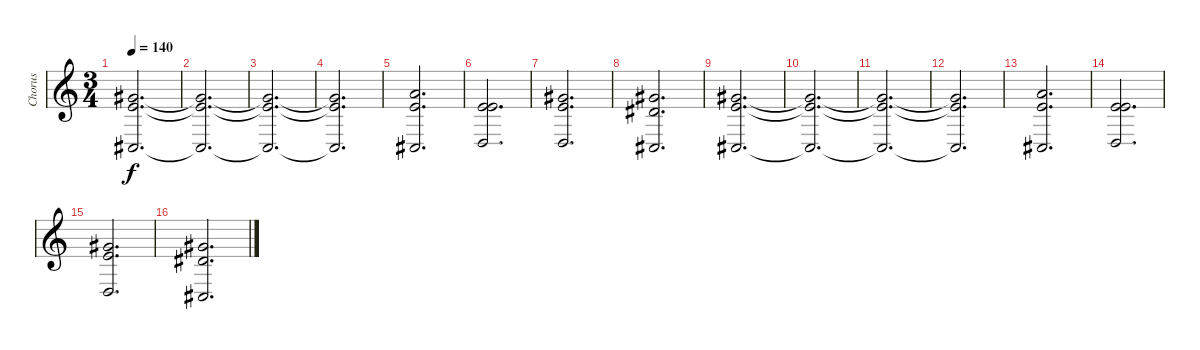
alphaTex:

\track ("Chorus" "Chorus") {instrument choiraahs}
\staff {score}
\tuning (E4 B3 G3 D3 A2 E2) {hide}
\ts (3 4)
\tempo 140
\clef g2
\ks c
(4.1 5.2 4.5).2{d dy f} |
(4.1{t} 5.2{t} 4.5{t}).2{d} |
(4.1{t} 5.2{t} 4.5{t}).2{d} |
(4.1{t} 5.2{t} 4.5{t}).2{d} |
(5.1 5.2 4.5).2{d} |
(0.1 5.2 5.5).2{d} |
(4.1 5.2 5.5).2{d} |
(4.1 4.2 4.5).2{d} |
(4.1 5.2 4.5).2{d} |
(4.1{t} 5.2{t} 4.5{t}).2{d} |
(4.1{t} 5.2{t} 4.5{t}).2{d} |
(4.1{t} 5.2{t} 4.5{t}).2{d} |
(5.1 5.2 4.5).2{d} |
(0.1 5.2 5.5).2{d} |
(4.1 5.2 5.5).2{d} |
(4.1 4.2 4.5).2{d}
